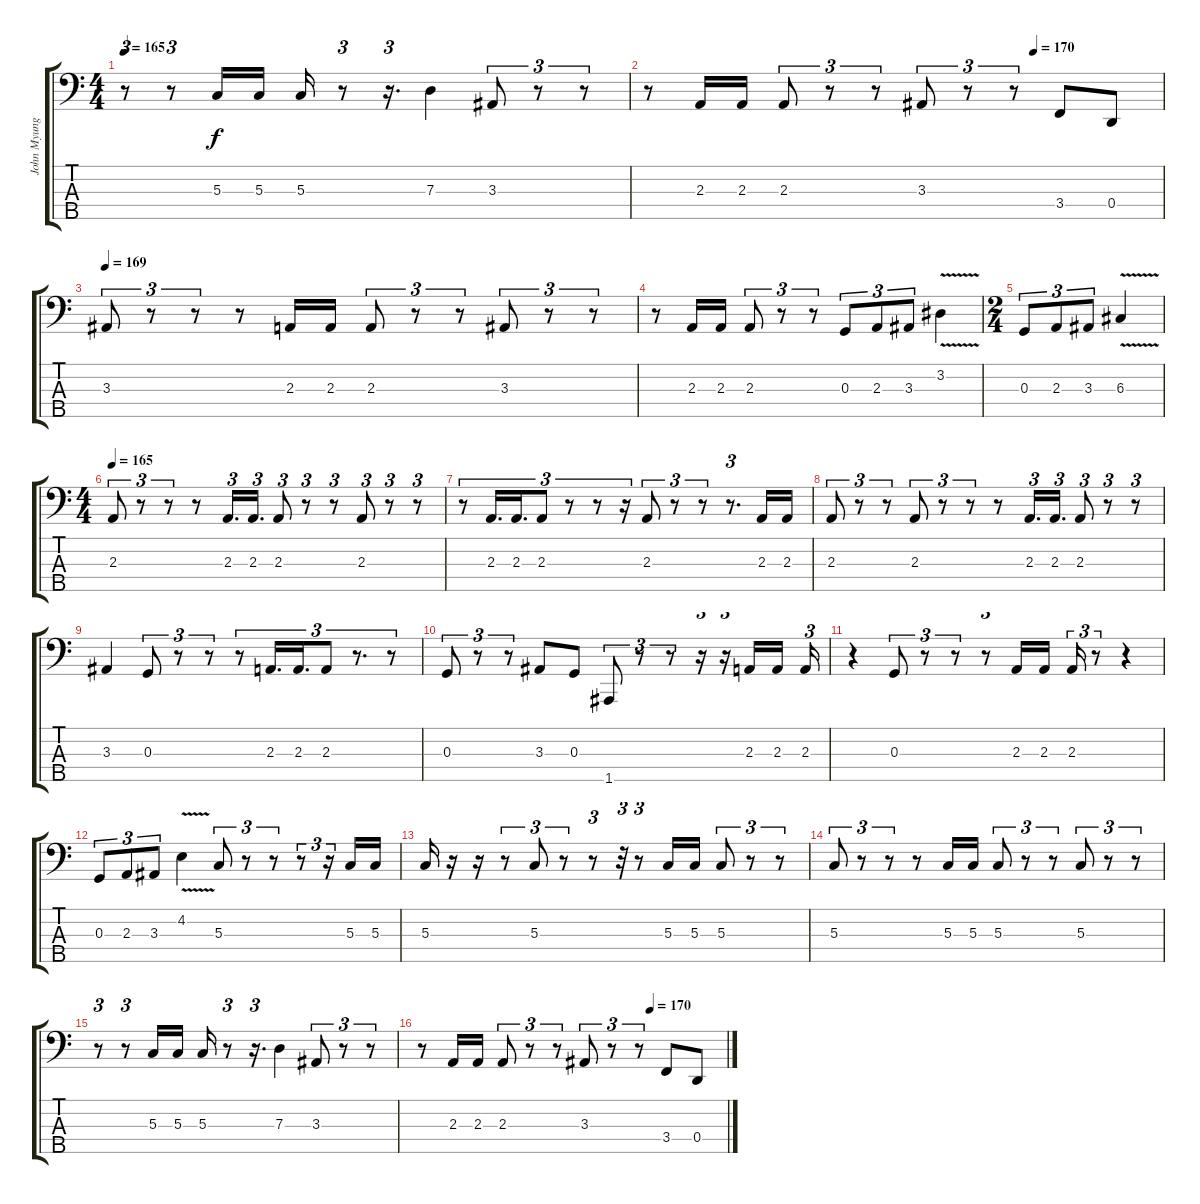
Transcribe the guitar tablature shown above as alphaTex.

\track ("John Myung" "John Myung") {instrument electricbassfinger}
\staff {score tabs}
\tuning (F2 C2 G1 D1 A0) {hide}
\ts (4 4)
\tempo 165
\clef f4
\ks c
r.8{tu (3 2) dy f} r.8{tu (3 2)} 5.3.16 5.3.16 5.3.16 r.8{tu (3 2)} r.16{d tu (3 2)} 7.3.4 3.3.8{tu (3 2)} r.8{tu (3 2)} r.8{tu (3 2)} |
\tempo (170 0.75)
r.8 2.3.16 2.3.16 2.3.8{tu (3 2)} r.8{tu (3 2)} r.8{tu (3 2)} 3.3.8{tu (3 2)} r.8{tu (3 2)} r.8{tu (3 2)} 3.4.8 0.4.8 |
\tempo 155
\tempo 169
3.3.8{tu (3 2)} r.8{tu (3 2)} r.8{tu (3 2)} r.8 2.3.16 2.3.16 2.3.8{tu (3 2)} r.8{tu (3 2)} r.8{tu (3 2)} 3.3.8{tu (3 2)} r.8{tu (3 2)} r.8{tu (3 2)} |
r.8 2.3.16 2.3.16 2.3.8{tu (3 2)} r.8{tu (3 2)} r.8{tu (3 2)} 0.3.8{tu (3 2)} 2.3.8{tu (3 2)} 3.3.8{tu (3 2)} 3.2{v}.4 |
\ts (2 4)
0.3.8{tu (3 2)} 2.3.8{tu (3 2)} 3.3.8{tu (3 2)} 6.3{v}.4 |
\ts (4 4)
\tempo 165
2.3.8{tu (3 2)} r.8{tu (3 2)} r.8{tu (3 2)} r.8 2.3.16{d tu (3 2)} 2.3.16{d tu (3 2)} 2.3.8{tu (3 2)} r.8{tu (3 2)} r.8{tu (3 2)} 2.3.8{tu (3 2)} r.8{tu (3 2)} r.8{tu (3 2)} |
r.8{tu (3 2)} 2.3.16{d tu (3 2)} 2.3.16{d tu (3 2)} 2.3.8{tu (3 2)} r.8{tu (3 2)} r.8{tu (3 2)} r.16{tu (3 2)} 2.3.8{tu (3 2)} r.8{tu (3 2)} r.8{tu (3 2)} r.8{d tu (3 2)} 2.3.16 2.3.16 |
2.3.8{tu (3 2)} r.8{tu (3 2)} r.8{tu (3 2)} 2.3.8{tu (3 2)} r.8{tu (3 2)} r.8{tu (3 2)} r.8 2.3.16{d tu (3 2)} 2.3.16{d tu (3 2)} 2.3.8{tu (3 2)} r.8{tu (3 2)} r.8{tu (3 2)} |
3.3.4 0.3.8{tu (3 2)} r.8{tu (3 2)} r.8{tu (3 2)} r.8{tu (3 2)} 2.3.16{d tu (3 2)} 2.3.16{d tu (3 2)} 2.3.8{tu (3 2)} r.8{d tu (3 2)} r.8{tu (3 2)} |
0.3.8{tu (3 2)} r.8{tu (3 2)} r.8{tu (3 2)} 3.3.8 0.3.8 1.5.8{tu (3 2)} r.8{tu (3 2)} r.8{tu (3 2)} r.16{tu (3 2)} r.16{tu (3 2)} 2.3.16 2.3.16{beam splitsecondary} 2.3.16{tu (3 2)} |
r.4 0.3.8{tu (3 2)} r.8{tu (3 2)} r.8{tu (3 2)} r.8{tu (3 2)} 2.3.16 2.3.16{beam splitsecondary} 2.3.16{tu (3 2)} r.8{tu (3 2)} r.4{tu (3 2)} |
0.3.8{tu (3 2)} 2.3.8{tu (3 2)} 3.3.8{tu (3 2)} 4.2{v}.4 5.3.8{tu (3 2)} r.8{tu (3 2)} r.8{tu (3 2)} r.8{tu (3 2)} r.16{tu (3 2)} 5.3.16 5.3.16 |
5.3.16 r.16 r.16 r.8{tu (3 2)} 5.3.8{tu (3 2)} r.8{tu (3 2)} r.8{tu (3 2)} r.32{tu (3 2)} r.8{tu (3 2)} 5.3.16 5.3.16 5.3.8{tu (3 2)} r.8{tu (3 2)} r.8{tu (3 2)} |
5.3.8{tu (3 2)} r.8{tu (3 2)} r.8{tu (3 2)} r.8 5.3.16 5.3.16 5.3.8{tu (3 2)} r.8{tu (3 2)} r.8{tu (3 2)} 5.3.8{tu (3 2)} r.8{tu (3 2)} r.8{tu (3 2)} |
r.8{tu (3 2)} r.8{tu (3 2)} 5.3.16 5.3.16 5.3.16 r.8{tu (3 2)} r.16{d tu (3 2)} 7.3.4 3.3.8{tu (3 2)} r.8{tu (3 2)} r.8{tu (3 2)} |
\tempo (170 0.75)
r.8 2.3.16 2.3.16 2.3.8{tu (3 2)} r.8{tu (3 2)} r.8{tu (3 2)} 3.3.8{tu (3 2)} r.8{tu (3 2)} r.8{tu (3 2)} 3.4.8 0.4.8
